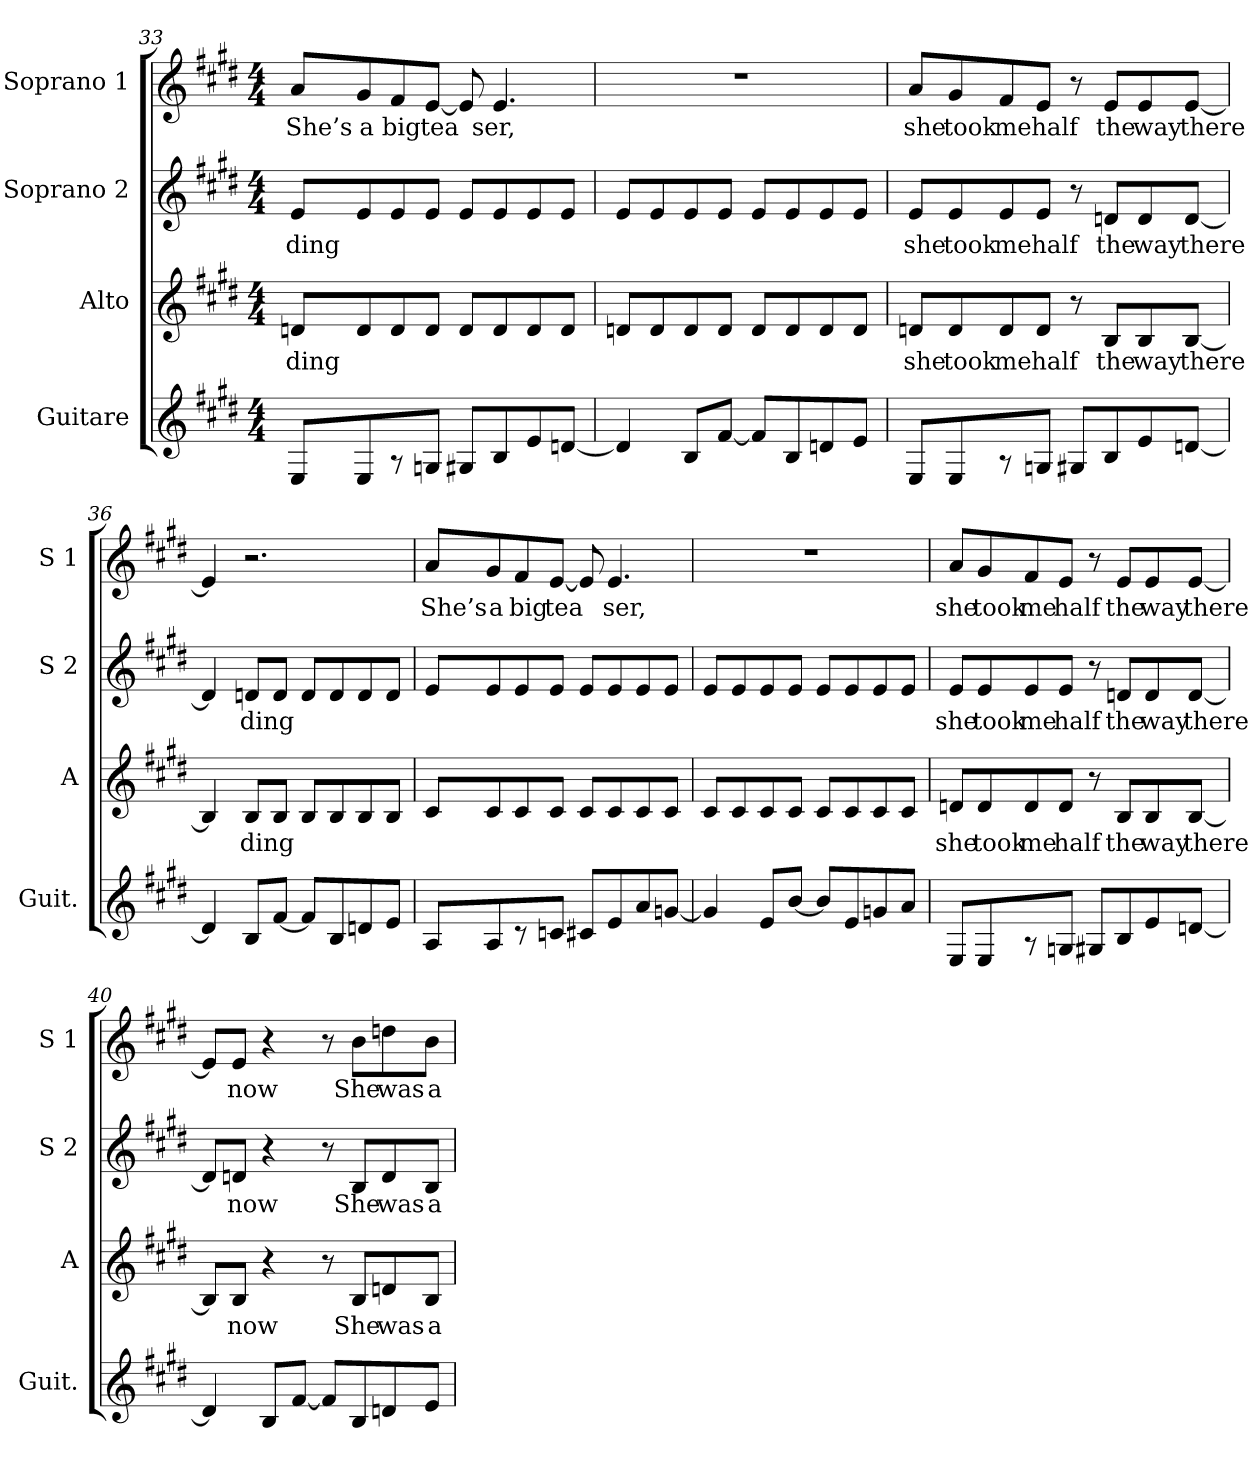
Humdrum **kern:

**kern	**kern	**text	**kern	**text	**kern	**text
*part4	*part3	*part3	*part2	*part2	*part1	*part1
*staff4	*staff3	*staff3	*staff2	*staff2	*staff1	*staff1
*I"Guitare	*I"Alto	*	*I"Soprano 2	*	*I"Soprano 1	*
*I'Guit.	*I'A	*	*I'S 2	*	*I'S 1	*
!!LO:LB:g=z
*clefG2	*clefG2	*	*clefG2	*	*clefG2	*
*ITrd7c12	*	*	*	*	*	*
*k[f#c#g#d#]	*k[f#c#g#d#]	*	*k[f#c#g#d#]	*	*k[f#c#g#d#]	*
*E:	*E:	*	*E:	*	*E:	*
*M4/4	*M4/4	*	*M4/4	*	*M4/4	*
=33	=33	=33	=33	=33	=33	=33
!	!	!LO:LY:b	!	!	!	!
!	!	!	!	!LO:LY:b	!	!
!	!	!	!	!	!	!LO:LY:b
8EE/L	8dn/L	ding	8e/L	ding	8a/L	She’s
!	!	!	!	!	!	!LO:LY:b
8EE/	8d/	.	8e/	.	8g#/	a
!	!	!	!	!	!	!LO:LY:b
8r	8d/	.	8e/	.	8f#/	big
!	!	!	!	!	!	!LO:LY:b
8GGn/J	8d/J	.	8e/J	.	[8e/J	tea
8GG#X/L	8d/L	.	8e/L	.	8e/]	.
!	!	!	!	!	!	!LO:LY:b
8BB/	8d/	.	8e/	.	4.e/	ser,
8E/	8d/	.	8e/	.	.	.
[8Dn/J	8d/J	.	8e/J	.	.	.
=34	=34	=34	=34	=34	=34	=34
4D/]	8dn/L	.	8e/L	.	1r	.
.	8d/	.	8e/	.	.	.
8BB/L	8d/	.	8e/	.	.	.
[8F#/J	8d/J	.	8e/J	.	.	.
8F#/L]	8d/L	.	8e/L	.	.	.
8BB/	8d/	.	8e/	.	.	.
8Dn/	8d/	.	8e/	.	.	.
8E/J	8d/J	.	8e/J	.	.	.
=35	=35	=35	=35	=35	=35	=35
!	!	!LO:LY:b	!	!	!	!
!	!	!	!	!LO:LY:b	!	!
!	!	!	!	!	!	!LO:LY:b
8EE/L	8dn/L	she	8e/L	she	8a/L	she
!	!	!LO:LY:b	!	!	!	!
!	!	!	!	!LO:LY:b	!	!
!	!	!	!	!	!	!LO:LY:b
8EE/	8d/	took	8e/	took	8g#/	took
!	!	!LO:LY:b	!	!	!	!
!	!	!	!	!LO:LY:b	!	!
!	!	!	!	!	!	!LO:LY:b
8r	8d/	me	8e/	me	8f#/	me
!	!	!LO:LY:b	!	!	!	!
!	!	!	!	!LO:LY:b	!	!
!	!	!	!	!	!	!LO:LY:b
8GGn/J	8d/J	half	8e/J	half	8e/J	half
8GG#X/L	8r	.	8r	.	8r	.
!	!	!LO:LY:b	!	!	!	!
!	!	!	!	!LO:LY:b	!	!
!	!	!	!	!	!	!LO:LY:b
8BB/	8B/L	the	8dn/L	the	8e/L	the
!	!	!LO:LY:b	!	!	!	!
!	!	!	!	!LO:LY:b	!	!
!	!	!	!	!	!	!LO:LY:b
8E/	8B/	way	8d/	way	8e/	way
!	!	!LO:LY:b	!	!	!	!
!	!	!	!	!LO:LY:b	!	!
!	!	!	!	!	!	!LO:LY:b
[8Dn/J	[8B/J	there	[8d/J	there	[8e/J	there
=36	=36	=36	=36	=36	=36	=36
4D/]	4B/]	.	4d/]	.	4e/]	.
!	!	!LO:LY:b	!	!	!	!
!	!	!	!	!LO:LY:b	!	!
8BB/L	8B/L	ding	8dn/L	ding	2.r	.
[8F#/J	8B/J	.	8d/J	.	.	.
8F#/L]	8B/L	.	8d/L	.	.	.
8BB/	8B/	.	8d/	.	.	.
8Dn/	8B/	.	8d/	.	.	.
8E/J	8B/J	.	8d/J	.	.	.
!!LO:PB:g=z
=37	=37	=37	=37	=37	=37	=37
!	!	!	!	!	!	!LO:LY:b
8AA/L	8c#/L	.	8e/L	.	8a/L	She’s
!	!	!	!	!	!	!LO:LY:b
8AA/	8c#/	.	8e/	.	8g#/	a
!	!	!	!	!	!	!LO:LY:b
8r	8c#/	.	8e/	.	8f#/	big
!	!	!	!	!	!	!LO:LY:b
8Cn/J	8c#/J	.	8e/J	.	[8e/J	tea
8C#X/L	8c#/L	.	8e/L	.	8e/]	.
!	!	!	!	!	!	!LO:LY:b
8E/	8c#/	.	8e/	.	4.e/	ser,
8A/	8c#/	.	8e/	.	.	.
[8Gn/J	8c#/J	.	8e/J	.	.	.
=38	=38	=38	=38	=38	=38	=38
4G/]	8c#/L	.	8e/L	.	1r	.
.	8c#/	.	8e/	.	.	.
8E/L	8c#/	.	8e/	.	.	.
[8B/J	8c#/J	.	8e/J	.	.	.
8B/L]	8c#/L	.	8e/L	.	.	.
8E/	8c#/	.	8e/	.	.	.
8Gn/	8c#/	.	8e/	.	.	.
8A/J	8c#/J	.	8e/J	.	.	.
=39	=39	=39	=39	=39	=39	=39
!	!	!LO:LY:b	!	!	!	!
!	!	!	!	!LO:LY:b	!	!
!	!	!	!	!	!	!LO:LY:b
8EE/L	8dn/L	she	8e/L	she	8a/L	she
!	!	!LO:LY:b	!	!	!	!
!	!	!	!	!LO:LY:b	!	!
!	!	!	!	!	!	!LO:LY:b
8EE/	8d/	took	8e/	took	8g#/	took
!	!	!LO:LY:b	!	!	!	!
!	!	!	!	!LO:LY:b	!	!
!	!	!	!	!	!	!LO:LY:b
8r	8d/	me	8e/	me	8f#/	me
!	!	!LO:LY:b	!	!	!	!
!	!	!	!	!LO:LY:b	!	!
!	!	!	!	!	!	!LO:LY:b
8GGn/J	8d/J	half	8e/J	half	8e/J	half
8GG#X/L	8r	.	8r	.	8r	.
!	!	!LO:LY:b	!	!	!	!
!	!	!	!	!LO:LY:b	!	!
!	!	!	!	!	!	!LO:LY:b
8BB/	8B/L	the	8dn/L	the	8e/L	the
!	!	!LO:LY:b	!	!	!	!
!	!	!	!	!LO:LY:b	!	!
!	!	!	!	!	!	!LO:LY:b
8E/	8B/	way	8d/	way	8e/	way
!	!	!LO:LY:b	!	!	!	!
!	!	!	!	!LO:LY:b	!	!
!	!	!	!	!	!	!LO:LY:b
[8Dn/J	[8B/J	there	[8d/J	there	[8e/J	there
=40	=40	=40	=40	=40	=40	=40
4D/]	8B/L]	.	8d/L]	.	8e/L]	.
!	!	!LO:LY:b	!	!	!	!
!	!	!	!	!LO:LY:b	!	!
!	!	!	!	!	!	!LO:LY:b
.	8B/J	now	8dn/J	now	8e/J	now
8BB/L	4r	.	4r	.	4r	.
[8F#/J	.	.	.	.	.	.
8F#/L]	8r	.	8r	.	8r	.
!	!	!LO:LY:b	!	!	!	!
!	!	!	!	!LO:LY:b	!	!
!	!	!	!	!	!	!LO:LY:b
8BB/	8B/L	She	8B/L	She	8b\L	She
!	!	!LO:LY:b	!	!	!	!
!	!	!	!	!LO:LY:b	!	!
!	!	!	!	!	!	!LO:LY:b
8Dn/	8dn/	was	8d/	was	8ddn\	was
!	!	!LO:LY:b	!	!	!	!
!	!	!	!	!LO:LY:b	!	!
!	!	!	!	!	!	!LO:LY:b
8E/J	8B/J	a	8B/J	a	8b\J	a
=	=	=	=	=	=	=
*-	*-	*-	*-	*-	*-	*-
